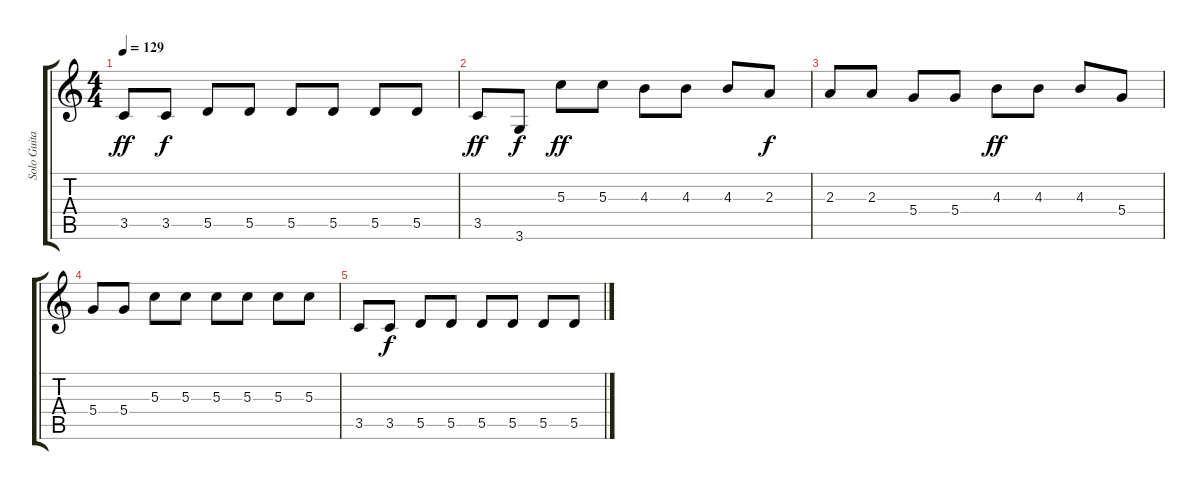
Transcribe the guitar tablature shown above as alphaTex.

\track ("Solo Guitar" "Solo Guita") {instrument distortionguitar}
\staff {score tabs}
\tuning (E4 B3 G3 D3 A2 E2) {hide}
\ts (4 4)
\tempo 129
\clef g2
\ks c
3.5.8{dy ff} 3.5.8{dy f} 5.5.8 5.5.8 5.5.8 5.5.8 5.5.8 5.5.8 |
3.5.8{dy ff} 3.6.8{dy f} 5.3.8{dy ff} 5.3.8 4.3.8 4.3.8 4.3.8 2.3.8{dy f} |
2.3.8 2.3.8 5.4.8 5.4.8 4.3.8{dy ff} 4.3.8 4.3.8 5.4.8 |
5.4.8 5.4.8 5.3.8 5.3.8 5.3.8 5.3.8 5.3.8 5.3.8 |
3.5.8 3.5.8{dy f} 5.5.8 5.5.8 5.5.8 5.5.8 5.5.8 5.5.8
